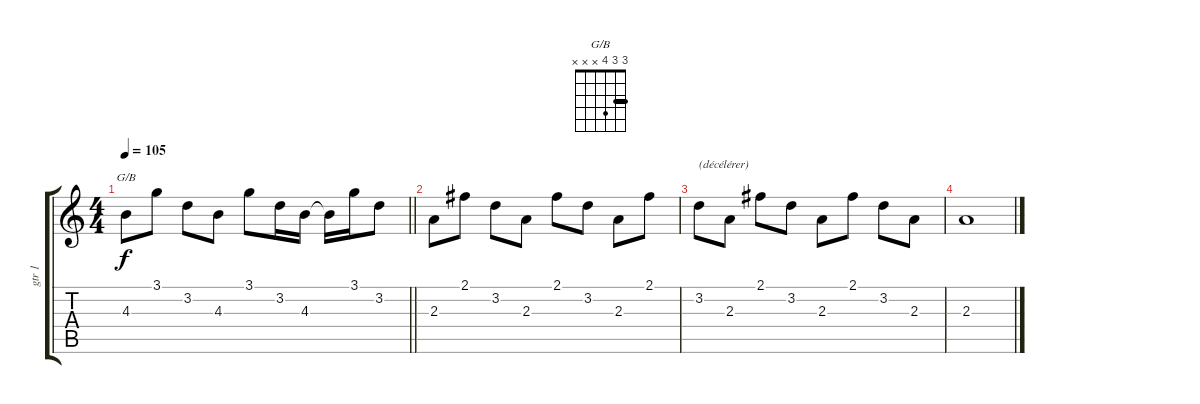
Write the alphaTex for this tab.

\track ("gtr 1" "gtr 1") {instrument acousticguitarsteel}
\staff {score tabs}
\tuning (E4 B3 G3 D3 A2 E2) {hide}
\chord ("G/B" 3 3 4 x x x) {barre 3}
\ts (4 4)
\tempo 105
\clef g2
\barLineRight lightlight
\ks c
4.3.8{ch "G/B" dy f} 3.1.8 3.2.8 4.3.8 3.1.8 3.2.16 4.3.16 4.3{t}.16 3.1.16 3.2.8 |
2.3.8 2.1.8 3.2.8 2.3.8 2.1.8 3.2.8 2.3.8 2.1.8 |
3.2.8{txt "(décélérer)"} 2.3.8 2.1.8 3.2.8 2.3.8 2.1.8 3.2.8 2.3.8 |
2.3.1
